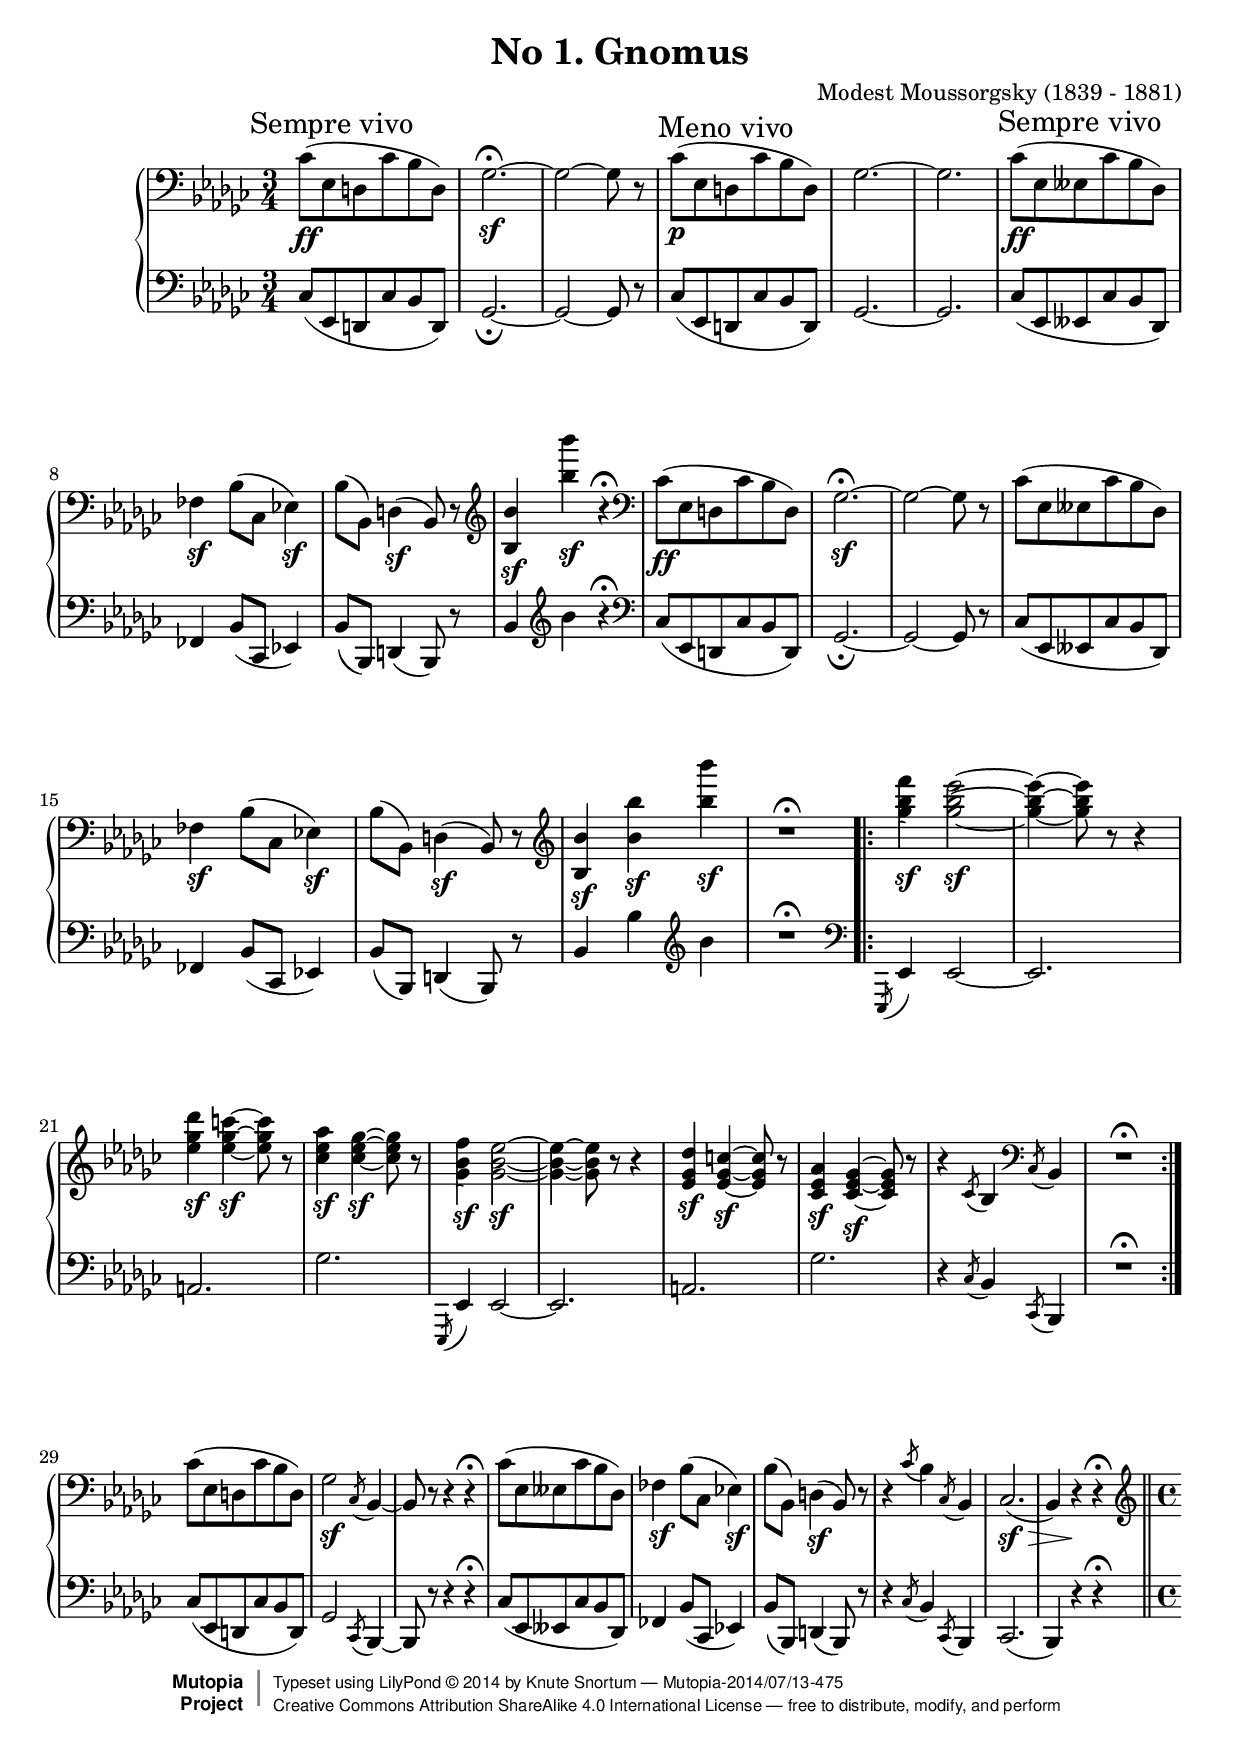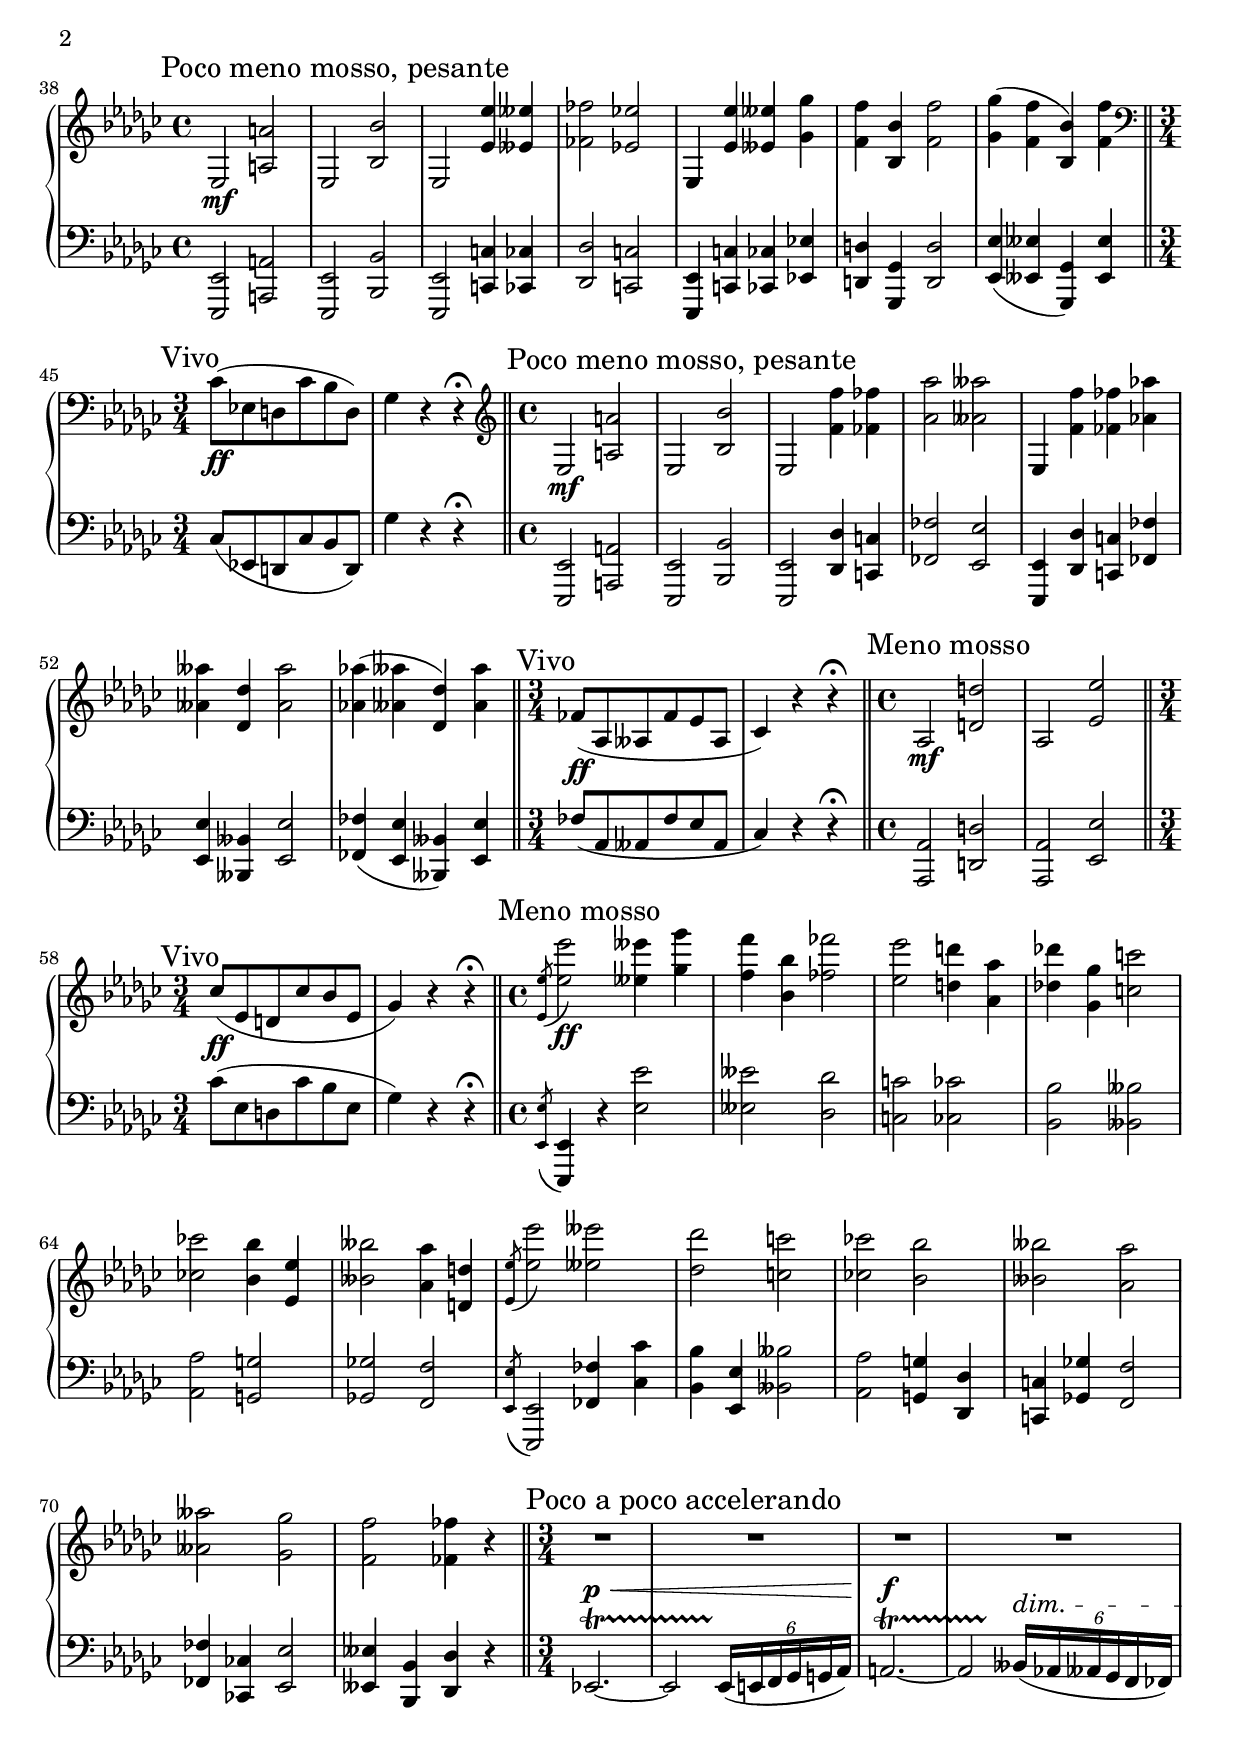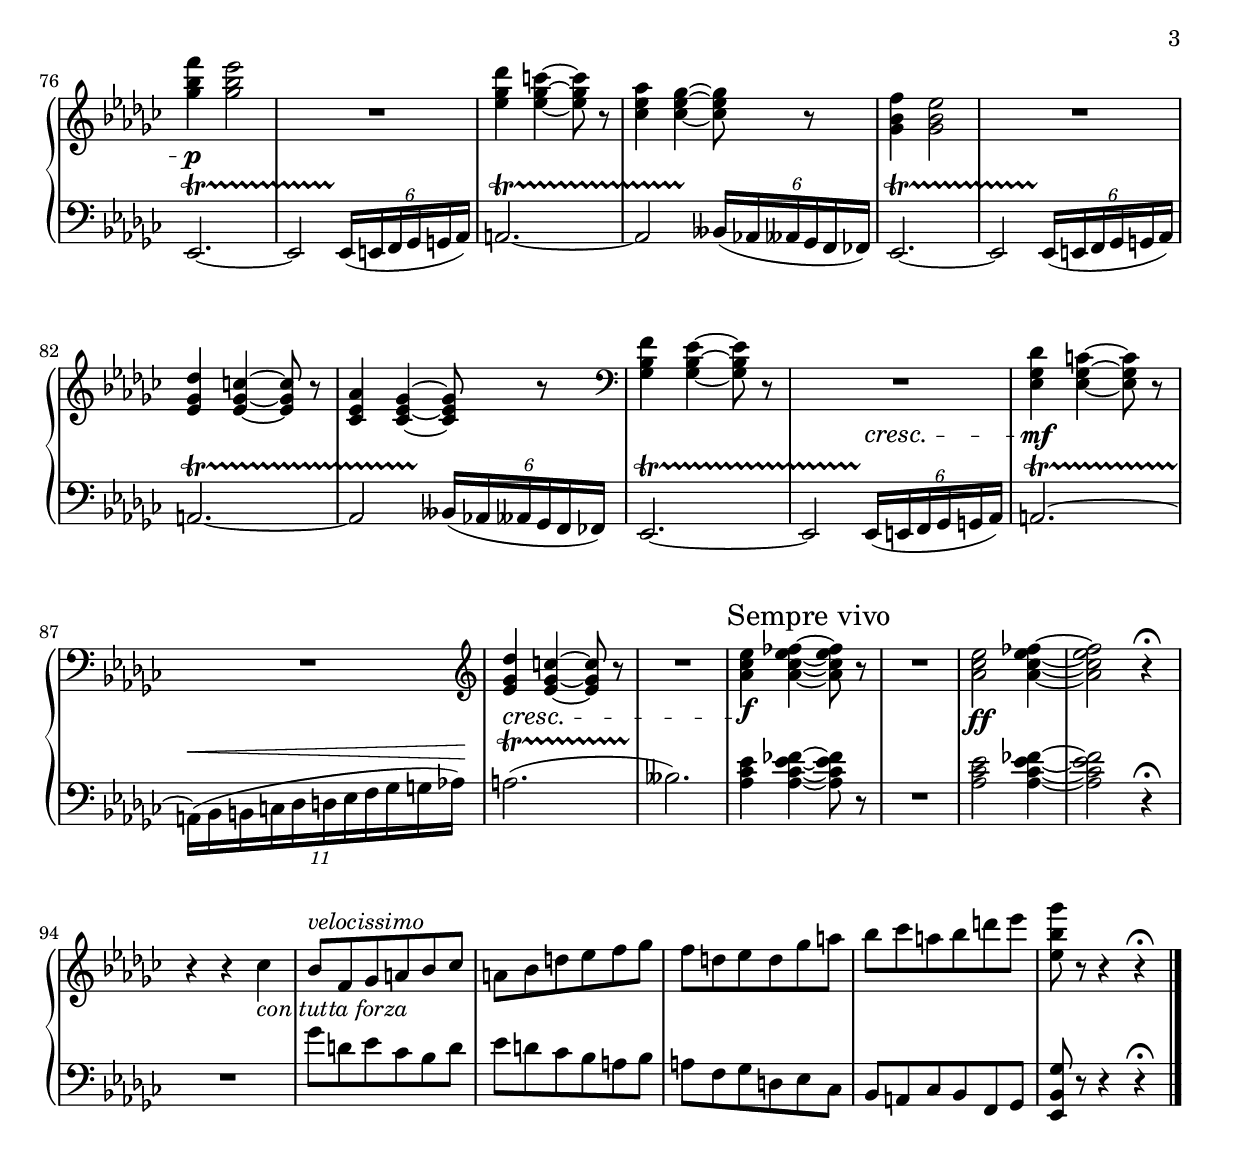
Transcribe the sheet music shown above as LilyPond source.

\version "2.18.2"
\language "english"

\header {
  title        = "No 1. Gnomus"
  composer     = "Modest Moussorgsky (1839 - 1881)"
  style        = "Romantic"
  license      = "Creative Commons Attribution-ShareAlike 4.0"
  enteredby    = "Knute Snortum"
  date         = "1874"
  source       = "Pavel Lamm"

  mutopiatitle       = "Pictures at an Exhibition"
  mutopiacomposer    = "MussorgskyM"
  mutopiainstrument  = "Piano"
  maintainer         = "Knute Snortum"
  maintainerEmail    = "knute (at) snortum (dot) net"
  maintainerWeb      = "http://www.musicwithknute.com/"

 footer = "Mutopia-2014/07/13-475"
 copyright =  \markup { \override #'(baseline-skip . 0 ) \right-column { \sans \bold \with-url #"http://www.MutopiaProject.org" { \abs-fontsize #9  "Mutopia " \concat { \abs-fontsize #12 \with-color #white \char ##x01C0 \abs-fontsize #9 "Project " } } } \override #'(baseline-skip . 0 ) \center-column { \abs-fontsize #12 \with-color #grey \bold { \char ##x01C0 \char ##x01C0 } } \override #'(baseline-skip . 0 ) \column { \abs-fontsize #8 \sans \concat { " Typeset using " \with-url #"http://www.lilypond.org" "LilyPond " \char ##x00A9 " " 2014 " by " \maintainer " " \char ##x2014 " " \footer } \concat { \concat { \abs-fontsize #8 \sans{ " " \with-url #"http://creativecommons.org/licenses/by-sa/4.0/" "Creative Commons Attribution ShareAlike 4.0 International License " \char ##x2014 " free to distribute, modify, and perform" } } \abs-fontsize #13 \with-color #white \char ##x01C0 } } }
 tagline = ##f
}

sempreVivo = {
  \once
  \override Score.RehearsalMark.self-alignment-X = #LEFT
  \mark "Sempre vivo" 
}
menoVivo = {
  \once
  \override Score.RehearsalMark.self-alignment-X = #LEFT
  \mark  "Meno vivo" 
}
pesante = {
  \once
  \override Score.RehearsalMark.self-alignment-X = #LEFT
  \mark  "Poco meno mosso, pesante" 
}
vivo = {
  \once
  \override Score.RehearsalMark.self-alignment-X = #LEFT
  \mark  "Vivo" 
}
menoMosso = {
  \once
  \override Score.RehearsalMark.self-alignment-X = #LEFT
  \mark  "Meno mosso" 
}
pocoAccel = {
  \once
  \override Score.RehearsalMark.self-alignment-X = #LEFT
  \mark "Poco a poco accelerando"
}
veloc = \markup { \italic "velocissimo" }
forza = \markup { \italic "con tutta forza" }

upper = {
  \time 3/4
  \clef bass
  \sempreVivo 
  | cf'8 ( \ff ef d cf' bf d )
  | gf2. ~ \sf \fermata
  | gf2 ~ gf8 r
  \menoVivo 
  | cf'8 ( \p ef d cf' bf d )
  | gf2. ~
  | gf2.
  \sempreVivo 
  | cf'8 ( \ff ef eff cf' bf df )
  
  \barNumberCheck #8
  
  | ff4 \sf bf8 ( cf ef4 ) \sf
  | bf8 ( bf, ) d4 ( \sf bf,8 ) r
  | \clef treble <bf bf'>4 \sf <bf'' bf'''> \sf r \fermata
  | \clef bass cf'8 ( \ff ef d cf' bf d )
  | gf2. ~ \sf \fermata
  | gf2 ~ gf8 r
  | cf'8 ( ef eff cf' bf df )
  | ff4 \sf bf8 ( cf ef4 ) \sf
  
  \barNumberCheck #16
  
  | bf8 ( bf, ) d4 ( \sf bf,8 ) r
  | \clef treble <bf bf'>4 \sf <bf' bf''> \sf <bf'' bf'''> \sf 
  | R2. \fermataMarkup
  
  \repeat volta 2 {
    | \acciaccatura s8 <gf'' bf'' f'''>4 \sf <gf'' bf'' ef'''>2 ~ \sf
    | q4 ~ q8 r r4 \break
    | <ef'' gf'' df'''>4 \sf <ef'' gf'' c'''> \sf ~ q8 r
    | <cf'' ef'' af''>4 \sf <cf'' ef'' gf''> \sf ~ q8 r
    | \acciaccatura s8 <gf' bf' f''>4 \sf <gf' bf' ef''>2 ~ \sf
    
    \barNumberCheck #24
    
    | q4 ~ q8 r r4
    | <ef' gf' df''>4 \sf <ef' gf' c''> \sf ~ q8 r
    | <cf' ef' af'>4 \sf <cf' ef' gf'> \sf ~ q8 r
    | r4 \acciaccatura cf'8 bf4 \clef bass \acciaccatura cf8 bf,4
    | R2. \fermataMarkup
  }
  \break
  
  \clef bass
  | cf'8 ( ef d cf' bf d )
  | gf2 \sf \acciaccatura cf8 bf,4 ~
  | bf,8 r r4 r4 \fermata
  
  \barNumberCheck #32
  
  | cf'8 ( ef eff cf' bf df )
  | ff4 \sf bf8 ( cf ef4 ) \sf
  | bf8 ( bf, ) d4 ( \sf bf,8 ) r
  | r4 \acciaccatura cf'8 bf4 \acciaccatura cf8 bf,4
  | cf2. \sf \> (
  | bf,4 ) r \! r \fermata \break
  
  \time 4/4
  \clef treble
  \bar "||"
  \pesante 
  | ef2 \mf <a a'>
  | ef2 <bf bf'>
  
  \barNumberCheck #40
  
  | ef2 <ef' ef''>4 <eff' eff''>
  | <ff' ff''>2 <ef' ef''>
  | ef4 <ef' ef''> <eff' eff''> <gf' gf''>
  | <f' f''>4 <bf bf'> <f' f''>2
  | <gf' gf''>4 ( <f' f''> <bf bf'> ) <f' f''> \break
  
  \clef bass
  \time 3/4
  \bar "||"
  \vivo 
  | cf'8 ( \ff ef d cf' bf d )
  | gf4 r r \fermata
  
  \clef treble
  \time 4/4
  \bar "||"
  \pesante 
  | ef2 \mf <a a'>
  
  \barNumberCheck #48
  
  | ef2 <bf bf'>
  | ef2 <f' f''>4 <ff' ff''>
  | <af' af''>2 <aff' aff''>
  | ef4 <f' f''> <ff' ff''> <af' af''>
  | <aff' aff''>4 <df' df''> <aff' aff''>2
  | <af' af''>4 ( <aff' aff''> <df' df''> ) <aff' aff''>
  
  \time 3/4
  \bar "||"
  \vivo 
  | ff'8 \ff ( af aff ff' ef' aff
  | cf'4 ) r r \fermata
  
  \barNumberCheck #56
  
  \time 4/4
  \bar "||"
  \menoMosso 
  | af2 \mf <d' d''>
  | af2 <ef' ef''>
  
  \time 3/4
  \bar "||"
  \vivo 
  | cf''8 \ff ( ef' d' cf'' bf' ef' 
  | gf'4 ) r r \fermata
  
  \time 4/4
  \bar "||"
  \menoMosso 
  | \acciaccatura <ef' ef''>8 <ef'' ef'''>2 \ff
    <eff'' eff'''>4 <gf'' gf'''>
  | <f'' f'''>4 <bf' bf''> <ff'' ff'''>2
  | <ef'' ef'''>2 <d'' d'''>4 <af' af''>
  | <df'' df'''>4 <gf' gf''> <c'' c'''>2
  
  \barNumberCheck #64
  
  | <cf'' cf'''>2 <bf' bf''>4 <ef' ef''>
  | <bff' bff''>2 <af' af''>4 <d' d''>
  | \acciaccatura <ef' ef''>8 <ef'' ef'''>2 <eff'' eff'''>
  | <df'' df'''>2 <c'' c'''>
  | <cf'' cf'''>2 <bf' bf''>
  | <bff' bff''>2 <af' af''>
  | <aff' aff''>2 <gf' gf''>
  | <f' f''>2 <ff' ff''>4 r
  
  \barNumberCheck #72
  
  \time 3/4
  \bar "||"
  \pocoAccel
  | R2. 
  | R2. * 3
  | <gf'' bf'' f'''>4 <gf'' bf'' ef'''>2
  | R2.
  | <ef'' gf'' df'''>4 <ef'' gf'' c'''> ~ q8 r
  | <cf'' ef'' af''>4 <cf'' ef'' gf''> ~ q8 r
  
  \barNumberCheck #80
  
  | <gf' bf' f''>4 <gf' bf' ef''>2
  | R2.
  | <ef' gf' df''>4 <ef' gf' c''> ~ q8 r
  | <cf' ef' af'>4 <cf' ef' gf'> ~ q8 r
  \clef bass
  | <gf bf f'>4 <gf bf ef'> ~ q8 r
  | R2.
  | <ef gf df'>4 <ef gf c'> ~ q8 r
  | R2.
  
  \barNumberCheck #88
  
  \clef treble
  | <ef' gf' df''>4 <ef' gf' c''> ~ q8 r
  | R2.
  \sempreVivo
  | <af' cf'' ef''>4 \f <af' cf'' ef'' ff''> ~ q8 r
  | R2.
  | <af' cf'' ef''>2 \ff <af' cf'' ef'' ff''>4 ~
  | q2 r4 \fermata
  \relative c'' {
    | r4 r cf _ \forza
    | bf8 ^ \veloc f gf a bf cf
    
    \barNumberCheck #96
    
    | a8 bf d ef f gf
    | f8 d ef d gf a
    | bf8 cf a bf d ef
    | <gf bf, ef,>8 r r4 r \fermata
    | \bar "|."
  }
}

lower = {
  \time 3/4
  \clef bass
  
  | cf8 ( ef, d, cf bf, d, )
  | gf,2. ~ _ \fermata
  | gf,2 ~ gf,8 r
  | cf8 ( ef, d, cf bf, d, )
  | gf,2. ~
  | gf,2.
  | cf8 ( ef, eff, cf bf, df, )
  
  \barNumberCheck #8
  
  | ff,4 bf,8 ( cf, ef,4 )
  | bf,8 ( bf,, ) d,4 ( bf,,8 ) r
  | bf,4 \clef treble bf' r \fermata
  | \clef bass cf8 ( ef, d, cf bf, d, )
  | gf,2. ~ _ \fermata
  | gf,2 ~ gf,8 r
  | cf8 ( ef, eff, cf bf, df, )
  | ff,4 bf,8 ( cf, ef,4 )
  
  \barNumberCheck #16
  
  | bf,8 ( bf,, ) d,4 ( bf,,8 ) r
  | bf,4 bf \clef treble bf'
  | R2. \fermataMarkup 
  \clef bass
  
  \repeat volta 2 {
    | \acciaccatura ef,,8 ef,4 ef,2 ~
    | ef,2.
    | a,2.
    | gf2.
    | \acciaccatura ef,,8 ef,4 ef,2 ~
    
    \barNumberCheck #24
    
    | ef,2.
    | a,2.
    | gf2.
    | r4 \acciaccatura cf8 bf,4 \acciaccatura cf,8 bf,,4
    | R2. \fermataMarkup
  }
  
  | cf8 ( ef, d, cf bf, d, )
  | gf,2 \acciaccatura cf,8 bf,,4 ~
  | bf,,8 r r4 r \fermata
  
  \barNumberCheck #32
  
  | cf8 ( ef, eff, cf bf, df, )
  | ff,4 bf,8 ( cf, ef,4 )
  | bf,8 ( bf,, ) d,4 ( bf,,8 ) r
  | r4 \acciaccatura cf8 bf,4 \acciaccatura cf,8 bf,,4
  | cf,2. (
  | bf,,4 ) r r \fermata 
  
  \time 4/4
  | <ef, ef,,>2 <a, a,,>
  | <ef, ef,,>2 <bf, bf,,>
  
  \barNumberCheck #40
  
  | <ef, ef,,>2 <c c,>4 <cf cf,>
  | <df df,>2 <c c,>
  | <ef, ef,,>4 <c c,> <cf cf,> <ef ef,>
  | <d d,>4 <gf, gf,,> <d d,>2
  | <ef ef,>4 ( <eff eff,> <gf, gf,,> ) <eff eff,>
  
  \time 3/4
  | cf8 ( ef, d, cf bf, d, )
  | gf4 r r \fermata
  
  \time 4/4
  | <ef, ef,,>2 <a, a,,>
  
  \barNumberCheck #48
  
  | <ef, ef,,>2 <bf, bf,,>
  | <ef, ef,,>2 <df df,>4 <c c,>
  | <ff ff,>2 <ef ef,>
  | <ef, ef,,>4 <df df,> <c c,> <ff ff,>
  | <ef ef,>4 <bff, bff,,> <ef ef,>2
  | <ff ff,>4 ( <ef ef,> <bff, bff,,> ) <ef ef,>
  
  \time 3/4
  | ff8 ( af, aff, ff ef aff,
  | cf4 ) r r \fermata
  
  \barNumberCheck #56
  
  \time 4/4
  | <af, af,,>2 <d d,>
  | <af, af,,>2 <ef ef,>
  
  \time 3/4
  | cf'8 ( ef d cf' bf ef 
  | gf4 ) r r \fermata
  
  \time 4/4
  | \acciaccatura <ef ef,>8 <ef, ef,,>4 r <ef' ef>2
  | <eff' eff>2 <df' df>
  | <c' c>2 <cf cf'>
  | <bf bf,>2 <bff bff,>
  
  \barNumberCheck #64
  
  | <af af,>2 <g g,>
  | <gf gf,>2 <f f,>
  | \acciaccatura <ef ef,>8 <ef, ef,,>2 <ff ff,>4 <cf cf'>
  | <bf bf,>4 <ef ef,> <bff bff,>2
  | <af af,>2 <g g,>4 <df df,>
  | <c c,>4 <gf gf,> <f f,>2
  | <ff ff,>4 <cf cf,> <ef ef,>2
  | <eff eff,>4 <bf, bf,,> <df df,> r
  
  \barNumberCheck #72
  
  \time 3/4
  | ef,2. ^ \p \startTrillSpan ^ \< ~
  | ef,2 \tuplet 6/4 { 
    ef,16 \stopTrillSpan ( [ e, f, gf, g, af, \! ] ) 
  }
  | a,2. ^ \f \startTrillSpan ~
  | a,2 \tuplet 6/4 {
    bff,16 ^ \dim \stopTrillSpan ( [ af, aff, gf, f, ff, ] )
  }
  | ef,2. ^ \p \startTrillSpan  ~
  | ef,2 \tuplet 6/4 { 
    ef,16 \stopTrillSpan ( [ e, f, gf, g, af, ] ) 
  }
  | a,2. \startTrillSpan ~
  | a,2 \tuplet 6/4 {
    bff,16 \stopTrillSpan ( [ af, aff, gf, f, ff, ] )
  }
  
  \barNumberCheck #80
  
  | ef,2. \startTrillSpan  ~
  | ef,2 \tuplet 6/4 { 
    ef,16 \stopTrillSpan ( [ e, f, gf, g, af, ] ) 
  }
  | a,2. \startTrillSpan ~
  | a,2 \tuplet 6/4 {
    bff,16 \stopTrillSpan ( [ af, aff, gf, f, ff, ] )
  }
  | ef,2. \startTrillSpan  ~
  | ef,2 \tuplet 6/4 { 
    ef,16 ^ \cresc \stopTrillSpan ( [ e, f, gf, g, af, ] ) 
  }
  | a,2. ^ \mf \startTrillSpan ~
  | \tuplet 11/12 {  
    a,16 ^ \< \stopTrillSpan ( [ bf, b, c df d ef f gf g af \! ] ) 
  }
  
  \barNumberCheck #88
  
  | a2. ^ \cresc \startTrillSpan (
  | bff2. ) \stopTrillSpan
  | <af cf' ef'>4 \! <af cf' ef' ff'> ~ q8 r
  | R2.
  | <af cf' ef'>2 <af cf' ef' ff'>4 ~
  | q2 r4 \fermata
  \relative c'' {
    | R2.
    | gf8 d ef cf bf d
    
    \barNumberCheck #96
    
    | ef8 d cf bf a bf
    | a8 f gf d ef cf
    | bf8 a cf bf f gf
    | <ef bf' gf'>8 r r4 r \fermata
  }
}

global = {
  \key ef \minor
  \accidentalStyle piano
}

\score {
  \new PianoStaff 
  <<
    \new Staff = "up" {
      \global
      \upper
    }
    \new Staff = "down" {
      \global
      \lower
    }
  >>
  \layout {
  }
  \midi {
    \tempo 4 = 88
  }
}
